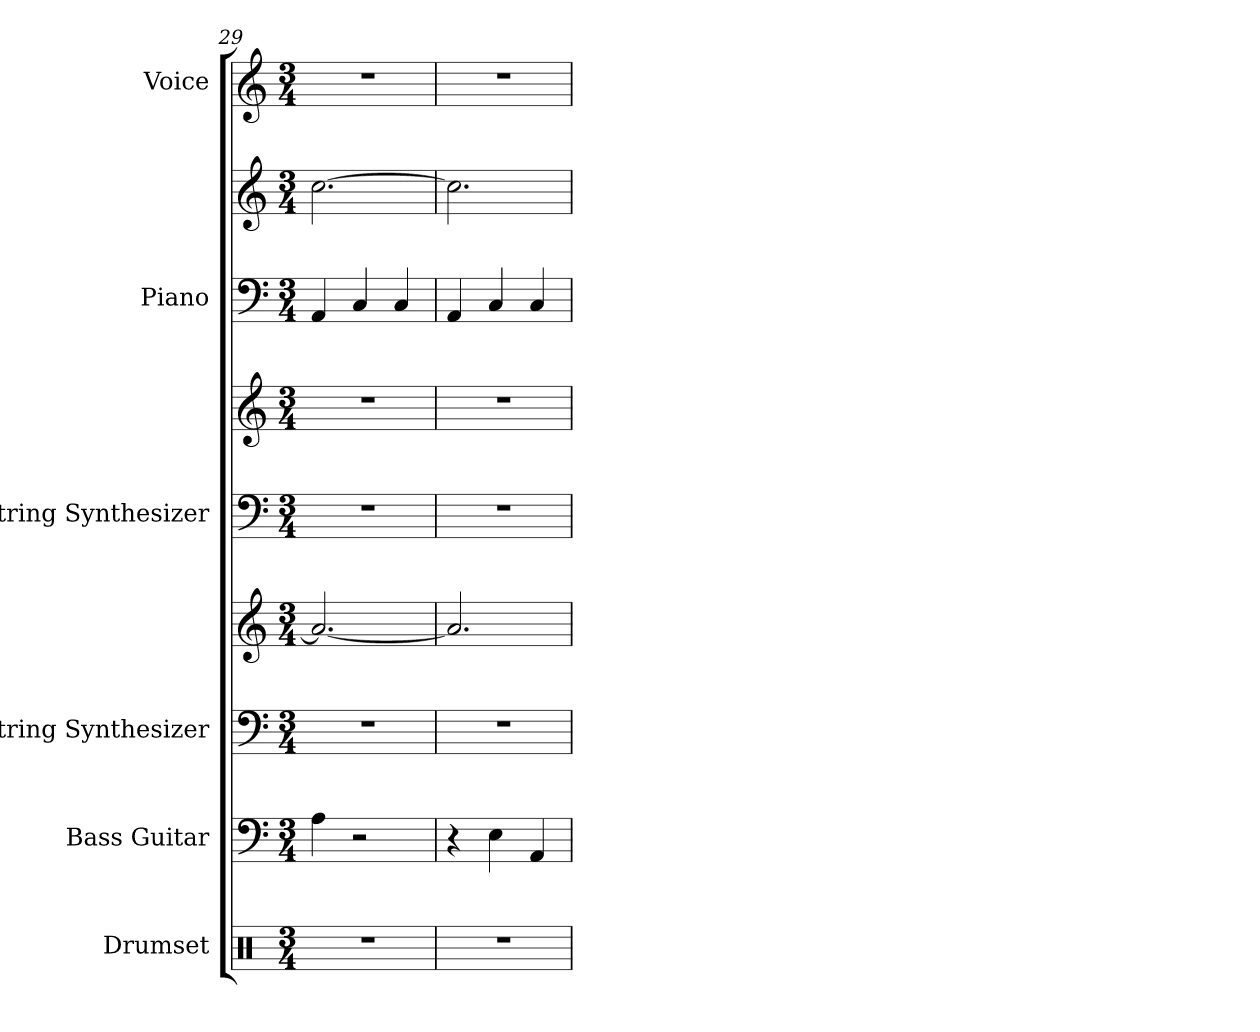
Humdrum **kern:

**kern	**kern	**kern	**kern	**kern	**kern	**kern	**kern	**kern
*part6	*part5	*part4	*part4	*part3	*part3	*part2	*part2	*part1
*staff9	*staff8	*staff7	*staff6	*staff5	*staff4	*staff3	*staff2	*staff1
*I"Drumset	*I"Bass Guitar	*I"String Synthesizer	*	*I"String Synthesizer	*	*I"Piano	*	*I"Voice
*I'D. Set	*I'B. Guit.	*I'Synth.	*	*I'Synth.	*	*I'Pno.	*	*I'Vo.
!!LO:PB:g=z
*clefX	*clefF4	*clefF4	*clefG2	*clefF4	*clefG2	*clefF4	*clefG2	*clefG2
*	*ITrd7c12	*	*	*	*	*	*	*
*k[]	*k[]	*k[]	*k[]	*k[]	*k[]	*k[]	*k[]	*k[]
*M3/4	*M3/4	*M3/4	*M3/4	*M3/4	*M3/4	*M3/4	*M3/4	*M3/4
=29	=29	=29	=29	=29	=29	=29	=29	=29
2.r	4AA\	2.r	2.a/_	2.r	2.r	4AA/	[2.cc\	2.r
.	2r	.	.	.	.	4C/	.	.
.	.	.	.	.	.	4C/	.	.
=30	=30	=30	=30	=30	=30	=30	=30	=30
2.r	4r	2.r	2.a/]	2.r	2.r	4AA/	2.cc\]	2.r
.	4EE\	.	.	.	.	4C/	.	.
.	4AAA/	.	.	.	.	4C/	.	.
=	=	=	=	=	=	=	=	=
*-	*-	*-	*-	*-	*-	*-	*-	*-
